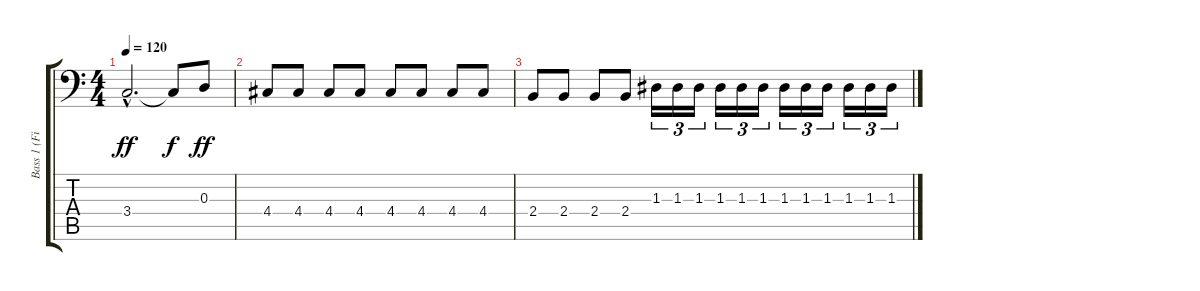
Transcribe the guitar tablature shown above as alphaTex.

\track ("Bass 1 (Finger)" "Bass 1 (Fi") {instrument electricbassfinger}
\staff {score tabs}
\tuning (C3 G2 D2 A1 E1 B0) {hide}
\ts (4 4)
\tempo 120
\clef f4
\ks c
3.4{hac}.2{d dy ff} 3.4{t}.8{dy f} 0.3.8{dy ff} |
4.4.8{volume 4} 4.4.8{volume 5} 4.4.8{volume 6} 4.4.8{volume 7} 4.4.8{volume 8} 4.4.8{volume 9} 4.4.8{volume 10} 4.4.8{volume 11} |
2.4.8{volume 12} 2.4.8{volume 13} 2.4.8{volume 14} 2.4.8{volume 15} 1.3.16{tu (3 2) volume 16} 1.3.16{tu (3 2)} 1.3.16{tu (3 2)} 1.3.16{tu (3 2)} 1.3.16{tu (3 2)} 1.3.16{tu (3 2)} 1.3.16{tu (3 2)} 1.3.16{tu (3 2)} 1.3.16{tu (3 2)} 1.3.16{tu (3 2)} 1.3.16{tu (3 2)} 1.3.16{tu (3 2)}
